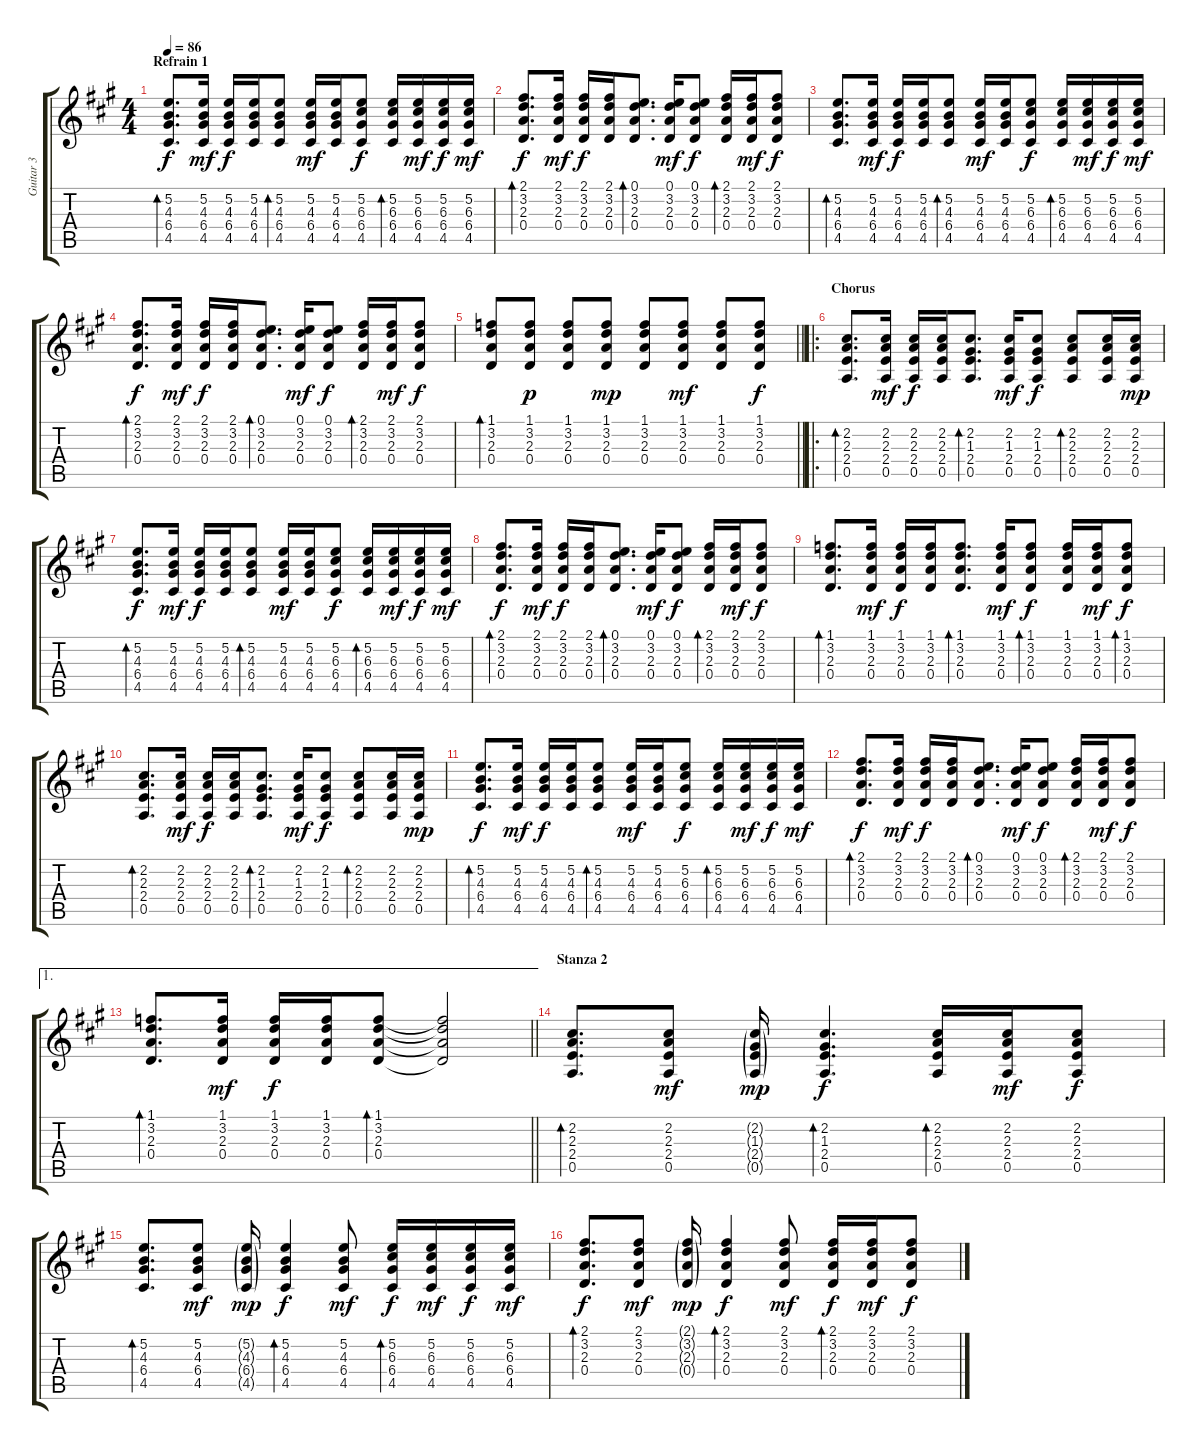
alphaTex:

\track ("Guitar 3" "Guitar 3") {instrument acousticguitarsteel}
\staff {score tabs}
\tuning (E4 B3 G3 D3 A2 E2) {hide}
\ts (4 4)
\section ("" "Refrain 1")
\tempo 86
\clef g2
\ks a
(5.2 4.3 6.4 4.5).8{d bd 60 dy f} (5.2 4.3 6.4 4.5).16{dy mf} (5.2 4.3 6.4 4.5).16{dy f} (5.2 4.3 6.4 4.5).16 (5.2 4.3 6.4 4.5).8{bd 60} (5.2 4.3 6.4 4.5).16{dy mf} (5.2 4.3 6.4 4.5).16 (5.2 6.3 6.4 4.5).8{dy f} (5.2 6.3 6.4 4.5).16{bd 60} (5.2 6.3 6.4 4.5).16{dy mf} (5.2 6.3 6.4 4.5).16{dy f} (5.2 6.3 6.4 4.5).16{dy mf} |
(2.1 3.2 2.3 0.4).8{d bd 60 dy f} (2.1 3.2 2.3 0.4).16{dy mf} (2.1 3.2 2.3 0.4).16{dy f} (2.1 3.2 2.3 0.4).16 (0.1 3.2 2.3 0.4).8{d bd 60} (0.1 3.2 2.3 0.4).16{dy mf} (0.1 3.2 2.3 0.4).8{dy f} (2.1 3.2 2.3 0.4).16{bd 60} (2.1 3.2 2.3 0.4).16{dy mf} (2.1 3.2 2.3 0.4).8{dy f} |
(5.2 4.3 6.4 4.5).8{d bd 60} (5.2 4.3 6.4 4.5).16{dy mf} (5.2 4.3 6.4 4.5).16{dy f} (5.2 4.3 6.4 4.5).16 (5.2 4.3 6.4 4.5).8{bd 60} (5.2 4.3 6.4 4.5).16{dy mf} (5.2 4.3 6.4 4.5).16 (5.2 6.3 6.4 4.5).8{dy f} (5.2 6.3 6.4 4.5).16{bd 60} (5.2 6.3 6.4 4.5).16{dy mf} (5.2 6.3 6.4 4.5).16{dy f} (5.2 6.3 6.4 4.5).16{dy mf} |
(2.1 3.2 2.3 0.4).8{d bd 60 dy f} (2.1 3.2 2.3 0.4).16{dy mf} (2.1 3.2 2.3 0.4).16{dy f} (2.1 3.2 2.3 0.4).16 (0.1 3.2 2.3 0.4).8{d bd 60} (0.1 3.2 2.3 0.4).16{dy mf} (0.1 3.2 2.3 0.4).8{dy f} (2.1 3.2 2.3 0.4).16{bd 60} (2.1 3.2 2.3 0.4).16{dy mf} (2.1 3.2 2.3 0.4).8{dy f} |
\barLineRight lightlight
(1.1 3.2 2.3 0.4).8{bd 60} (1.1 3.2 2.3 0.4).8{dy p} (1.1 3.2 2.3 0.4).8 (1.1 3.2 2.3 0.4).8{dy mp} (1.1 3.2 2.3 0.4).8 (1.1 3.2 2.3 0.4).8{dy mf} (1.1 3.2 2.3 0.4).8 (1.1 3.2 2.3 0.4).8{dy f} |
\ro
\section ("" "Chorus")
(2.2 2.3 2.4 0.5).8{d bd 60} (2.2 2.3 2.4 0.5).16{dy mf} (2.2 2.3 2.4 0.5).16{dy f} (2.2 2.3 2.4 0.5).16 (2.2 1.3 2.4 0.5).8{d bd 60} (2.2 1.3 2.4 0.5).16{dy mf} (2.2 1.3 2.4 0.5).8{dy f} (2.2 2.3 2.4 0.5).8{bd 60} (2.2 2.3 2.4 0.5).16 (2.2 2.3 2.4 0.5).16{dy mp} |
(5.2 4.3 6.4 4.5).8{d bd 60 dy f} (5.2 4.3 6.4 4.5).16{dy mf} (5.2 4.3 6.4 4.5).16{dy f} (5.2 4.3 6.4 4.5).16 (5.2 4.3 6.4 4.5).8{bd 60} (5.2 4.3 6.4 4.5).16{dy mf} (5.2 4.3 6.4 4.5).16 (5.2 6.3 6.4 4.5).8{dy f} (5.2 6.3 6.4 4.5).16{bd 60} (5.2 6.3 6.4 4.5).16{dy mf} (5.2 6.3 6.4 4.5).16{dy f} (5.2 6.3 6.4 4.5).16{dy mf} |
(2.1 3.2 2.3 0.4).8{d bd 60 dy f} (2.1 3.2 2.3 0.4).16{dy mf} (2.1 3.2 2.3 0.4).16{dy f} (2.1 3.2 2.3 0.4).16 (0.1 3.2 2.3 0.4).8{d bd 60} (0.1 3.2 2.3 0.4).16{dy mf} (0.1 3.2 2.3 0.4).8{dy f} (2.1 3.2 2.3 0.4).16{bd 60} (2.1 3.2 2.3 0.4).16{dy mf} (2.1 3.2 2.3 0.4).8{dy f} |
(1.1 3.2 2.3 0.4).8{d bd 60} (1.1 3.2 2.3 0.4).16{dy mf} (1.1 3.2 2.3 0.4).16{dy f} (1.1 3.2 2.3 0.4).16 (1.1 3.2 2.3 0.4).8{d bd 60} (1.1 3.2 2.3 0.4).16{dy mf} (1.1 3.2 2.3 0.4).8{bd 60 dy f} (1.1 3.2 2.3 0.4).16 (1.1 3.2 2.3 0.4).16{dy mf} (1.1 3.2 2.3 0.4).8{bd 60 dy f} |
(2.2 2.3 2.4 0.5).8{d bd 60} (2.2 2.3 2.4 0.5).16{dy mf} (2.2 2.3 2.4 0.5).16{dy f} (2.2 2.3 2.4 0.5).16 (2.2 1.3 2.4 0.5).8{d bd 60} (2.2 1.3 2.4 0.5).16{dy mf} (2.2 1.3 2.4 0.5).8{dy f} (2.2 2.3 2.4 0.5).8{bd 60} (2.2 2.3 2.4 0.5).16 (2.2 2.3 2.4 0.5).16{dy mp} |
(5.2 4.3 6.4 4.5).8{d bd 60 dy f} (5.2 4.3 6.4 4.5).16{dy mf} (5.2 4.3 6.4 4.5).16{dy f} (5.2 4.3 6.4 4.5).16 (5.2 4.3 6.4 4.5).8{bd 60} (5.2 4.3 6.4 4.5).16{dy mf} (5.2 4.3 6.4 4.5).16 (5.2 6.3 6.4 4.5).8{dy f} (5.2 6.3 6.4 4.5).16{bd 60} (5.2 6.3 6.4 4.5).16{dy mf} (5.2 6.3 6.4 4.5).16{dy f} (5.2 6.3 6.4 4.5).16{dy mf} |
(2.1 3.2 2.3 0.4).8{d bd 60 dy f} (2.1 3.2 2.3 0.4).16{dy mf} (2.1 3.2 2.3 0.4).16{dy f} (2.1 3.2 2.3 0.4).16 (0.1 3.2 2.3 0.4).8{d bd 60} (0.1 3.2 2.3 0.4).16{dy mf} (0.1 3.2 2.3 0.4).8{dy f} (2.1 3.2 2.3 0.4).16{bd 60} (2.1 3.2 2.3 0.4).16{dy mf} (2.1 3.2 2.3 0.4).8{dy f} |
\ae 1
\barLineRight lightlight
(1.1 3.2 2.3 0.4).8{d bd 60} (1.1 3.2 2.3 0.4).16{dy mf} (1.1 3.2 2.3 0.4).16{dy f} (1.1 3.2 2.3 0.4).16 (1.1 3.2 2.3 0.4).8{bd 60} (1.1{t} 3.2{t} 2.3{t} 0.4{t}).2 |
\section ("" "Stanza 2")
(2.2 2.3 2.4 0.5).8{d bd 60} (2.2 2.3 2.4 0.5).8{dy mf} (2.2{g} 1.3{g} 2.4{g} 0.5{g}).16{dy mp} (2.2 1.3 2.4 0.5).4{d bd 60 dy f} (2.2 2.3 2.4 0.5).16{bd 60} (2.2 2.3 2.4 0.5).16{dy mf} (2.2 2.3 2.4 0.5).8{dy f} |
(5.2 4.3 6.4 4.5).8{d bd 60} (5.2 4.3 6.4 4.5).8{dy mf} (5.2{g} 4.3{g} 6.4{g} 4.5{g}).16{dy mp} (5.2 4.3 6.4 4.5).4{bd 60 dy f} (5.2 4.3 6.4 4.5).8{dy mf} (5.2 6.3 6.4 4.5).16{bd 60 dy f} (5.2 6.3 6.4 4.5).16{dy mf} (5.2 6.3 6.4 4.5).16{dy f} (5.2 6.3 6.4 4.5).16{dy mf} |
(2.1 3.2 2.3 0.4).8{d bd 60 dy f} (2.1 3.2 2.3 0.4).8{dy mf} (2.1{g} 3.2{g} 2.3{g} 0.4{g}).16{dy mp} (2.1 3.2 2.3 0.4).4{bd 60 dy f} (2.1 3.2 2.3 0.4).8{dy mf} (2.1 3.2 2.3 0.4).16{bd 60 dy f} (2.1 3.2 2.3 0.4).16{dy mf} (2.1 3.2 2.3 0.4).8{dy f}
